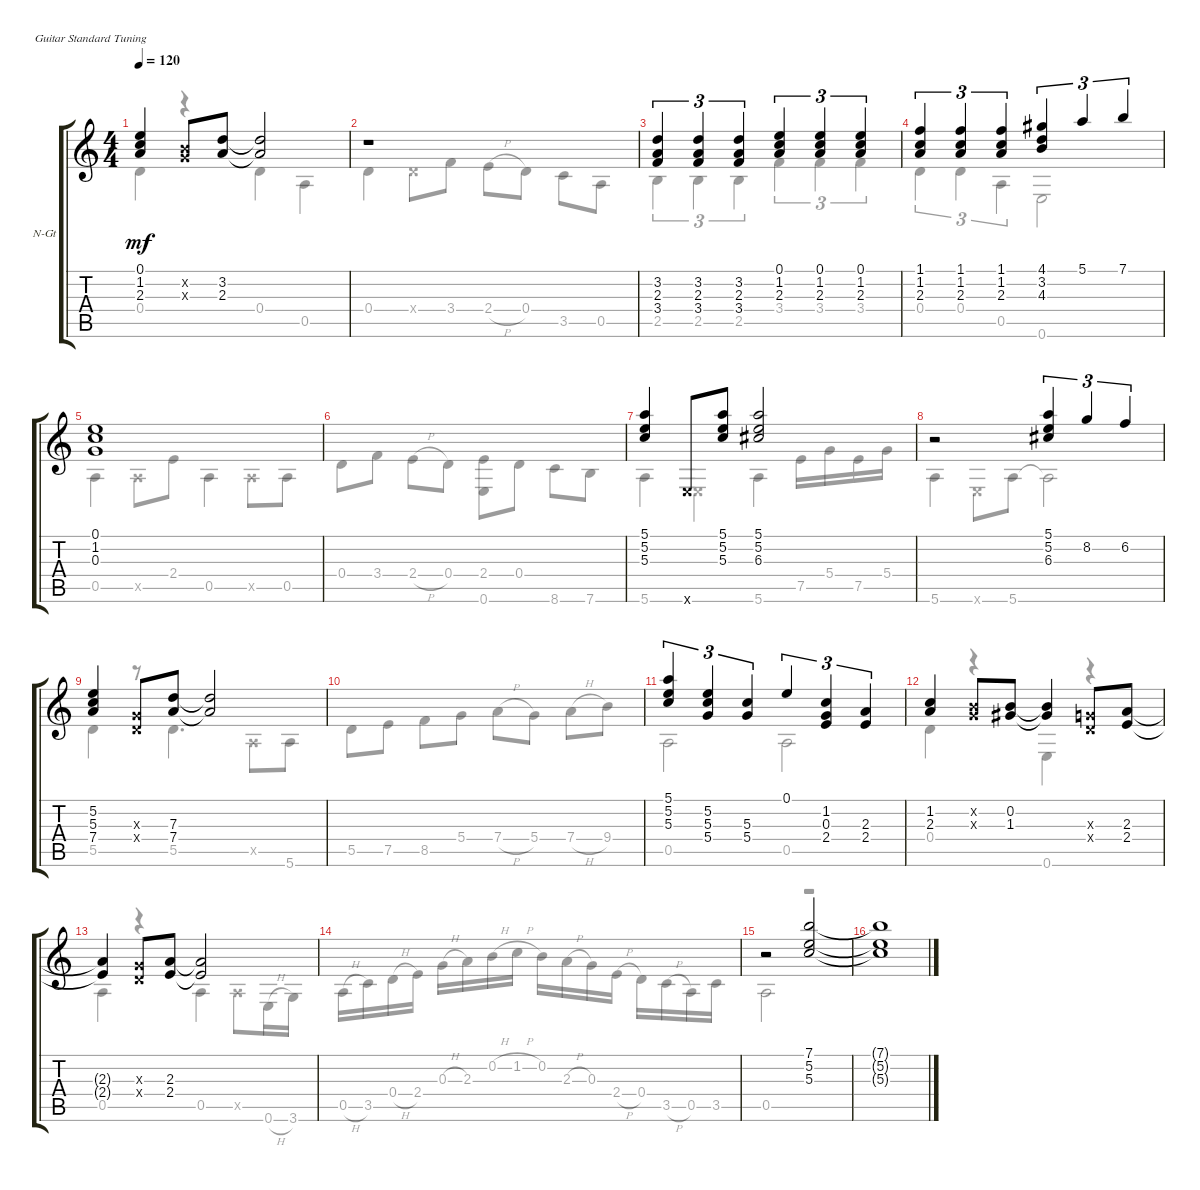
\defaultSystemsLayout 4
\bracketExtendMode groupsimilarinstruments
\firstSystemTrackNameOrientation horizontal
\otherSystemsTrackNameOrientation horizontal
\track ("Nylon Guitar" "N-Gt") {instrument acousticguitarnylon}
\staff {score tabs}
\tuning (E4 B3 G3 D3 A2 E2)
\voice
\ts (4 4)
\tempo 120
\clef g2
\ks c
(0.1 1.2 2.3).4{dy mf} (0.3{x} 0.2{x}).8 (3.2 2.3).8 (2.3{t} 3.2{t}).2 |
r.1 |
(3.2 2.3 3.4).4{tu (3 2)} (3.2 2.3 3.4).4{tu (3 2)} (3.4 2.3 3.2).4{tu (3 2)} (0.1 1.2 2.3).4{tu (3 2)} (2.3 1.2 0.1).4{tu (3 2)} (0.1 1.2 2.3).4{tu (3 2)} |
(2.3 1.2 1.1).4{tu (3 2)} (1.1 1.2 2.3).4{tu (3 2)} (2.3 1.2 1.1).4{tu (3 2)} (4.1 3.2 4.3).4{tu (3 2)} 5.1.4{tu (3 2)} 7.1.4{tu (3 2)} |
(0.1 1.2 0.3).1 |
|
(5.1 5.2 5.3).4 0.6{x}.8 (5.1 5.2 5.3).8 (6.3 5.2 5.1).2 |
r.2 (5.1 5.2 6.3).4{tu (3 2)} 8.2.4{tu (3 2)} 6.2.4{tu (3 2)} |
(5.2 5.3 7.4).4 (0.4{x} 0.3{x}).8 (7.3 7.4).8 (7.4{t} 7.3{t}).2 |
|
(5.1 5.2 5.3).4{tu (3 2)} (5.2 5.3 5.4).4{tu (3 2)} (5.4 5.3).4{tu (3 2)} 0.1.4{tu (3 2)} (1.2 0.3 2.4).4{tu (3 2)} (2.3 2.4).4{tu (3 2)} |
(1.2 2.3).4 (0.3{x} 0.2{x}).8 (0.2 1.3).8 (1.3{t} 0.2{t}).4 (0.3{x} 0.4{x}).8 (2.3 2.4).8 |
(2.3{t} 2.4{t}).4 (0.3{x} 0.4{x}).8 (2.4 2.3).8 (2.3{t} 2.4{t}).2 |
|
r.2 (7.1 5.2 5.3).2 |
(5.3{t} 5.2{t} 7.1{t}).1
\voice
\clef g2
\ottava regular
\simile none
\ks c
0.4.4{dy mf} r.4 0.4.4 0.5.4 |
0.4.4 0.4{x}.8 3.4.8 2.4{h}.8 0.4.8 3.5.8 0.5.8 |
2.5.4{tu (3 2)} 2.5.4{tu (3 2)} 2.5.4{tu (3 2)} 3.4.4{tu (3 2)} 3.4.4{tu (3 2)} 3.4.4{tu (3 2)} |
0.4.4{tu (3 2)} 0.4.4{tu (3 2)} 0.5.4{tu (3 2)} 0.6.2 |
0.5.4 0.5{x}.8 2.4.8 0.5.4 0.5{x}.8 0.5.8 |
0.4.8 3.4.8 2.4{h}.8 0.4.8 (2.4 0.6).8 0.4.8 8.6.8 7.6.8 |
5.6.4 0.6{x}.4 5.6.4 7.5.16 5.4.16 7.5.16 5.4.16 |
5.6.4 0.6{x}.8 5.6.8 5.6{t}.2 |
5.5.4 r.8 5.5.4{d} 0.5{x}.8 5.6.8 |
5.5.8 7.5.8 8.5.8 5.4.8 7.4{h}.8 5.4.8 7.4{h}.8 9.4.8 |
0.5.2 0.5.2 |
0.4.4 r.4 0.6.4 r.4 |
0.5.4 r.4 0.5.4 0.5{x}.8 0.6{h}.16 3.6.16 |
0.5{h}.16 3.5.16 0.4{h}.16 2.4.16 0.3{h}.16 2.3.16 0.2{h}.16 1.2{h}.16 0.2.16 2.3{h}.16 0.3.16 2.4{h}.16 0.4.16 3.5{h}.16 0.5.16 3.5.16 |
0.5.2 r.2 |
